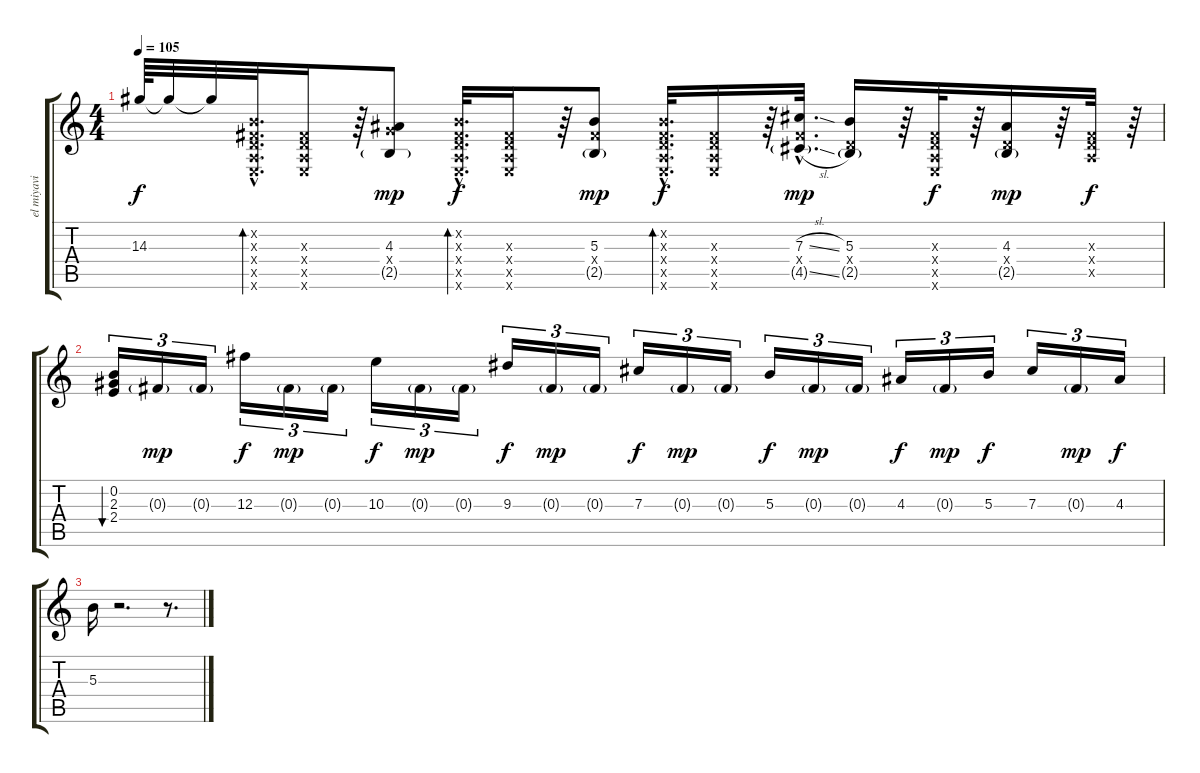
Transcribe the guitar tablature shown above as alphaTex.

\track ("el miyavi d la pantalla wevo xD" "el miyavi ") {instrument acousticguitarsteel}
\staff {score tabs}
\tuning (E4 B3 Gb3 D3 A2 E2) {hide}
\ts (4 4)
\tempo 105
\clef g2
\ks c
14.3{t}.64{dy f} 14.3{t}.32 14.3{t}.32 (0.2{hac x} 0.3{hac x} 0.4{hac x} 0.5{hac x} 0.6{hac x}).32{d bd 480} (0.3{x} 0.4{x} 0.5{x} 0.6{x}).16 r.64 (4.3 5.4{x} 2.5{g}).8{dy mp} (0.2{hac x} 0.3{hac x} 0.4{hac x} 0.5{hac x} 0.6{hac x}).32{d bd 240 dy f} (0.3{x} 0.4{x} 0.5{x} 0.6{x}).16 r.64 (5.3 4.4{x} 2.5{g}).8{dy mp} (0.2{hac x} 0.3{hac x} 0.4{hac x} 0.5{hac x} 0.6{hac x}).32{d bd 240 dy f} (0.3{x} 0.4{x} 0.5{x} 0.6{x}).16 r.64 (7.3{sl hac} 4.4{hac x} 4.5{sl g hac}).32{d dy mp} (5.3 0.4{x} 2.5{g}).16 r.64 (0.3{x} 0.4{x} 0.5{x} 0.6{x}).32{dy f} r.64 (4.3 0.4{x} 2.5{g}).16{dy mp} r.64 (0.3{x} 0.4{x} 0.5{x}).32{dy f} r.64 |
(0.2 2.3 2.4).16{tu (3 2) bu 60} 0.3{g}.16{tu (3 2) dy mp} 0.3{g}.16{tu (3 2)} 12.3.16{tu (3 2) dy f} 0.3{g}.16{tu (3 2) dy mp} 0.3{g}.16{tu (3 2)} 10.3.16{tu (3 2) dy f} 0.3{g}.16{tu (3 2) dy mp} 0.3{g}.16{tu (3 2)} 9.3.16{tu (3 2) dy f} 0.3{g}.16{tu (3 2) dy mp} 0.3{g}.16{tu (3 2)} 7.3.16{tu (3 2) dy f} 0.3{g}.16{tu (3 2) dy mp} 0.3{g}.16{tu (3 2)} 5.3.16{tu (3 2) dy f} 0.3{g}.16{tu (3 2) dy mp} 0.3{g}.16{tu (3 2)} 4.3.16{tu (3 2) dy f} 0.3{g}.16{tu (3 2) dy mp} 5.3.16{tu (3 2) dy f} 7.3.16{tu (3 2)} 0.3{g}.16{tu (3 2) dy mp} 4.3.16{tu (3 2) dy f} |
5.3.16 r.2{d} r.8{d}
